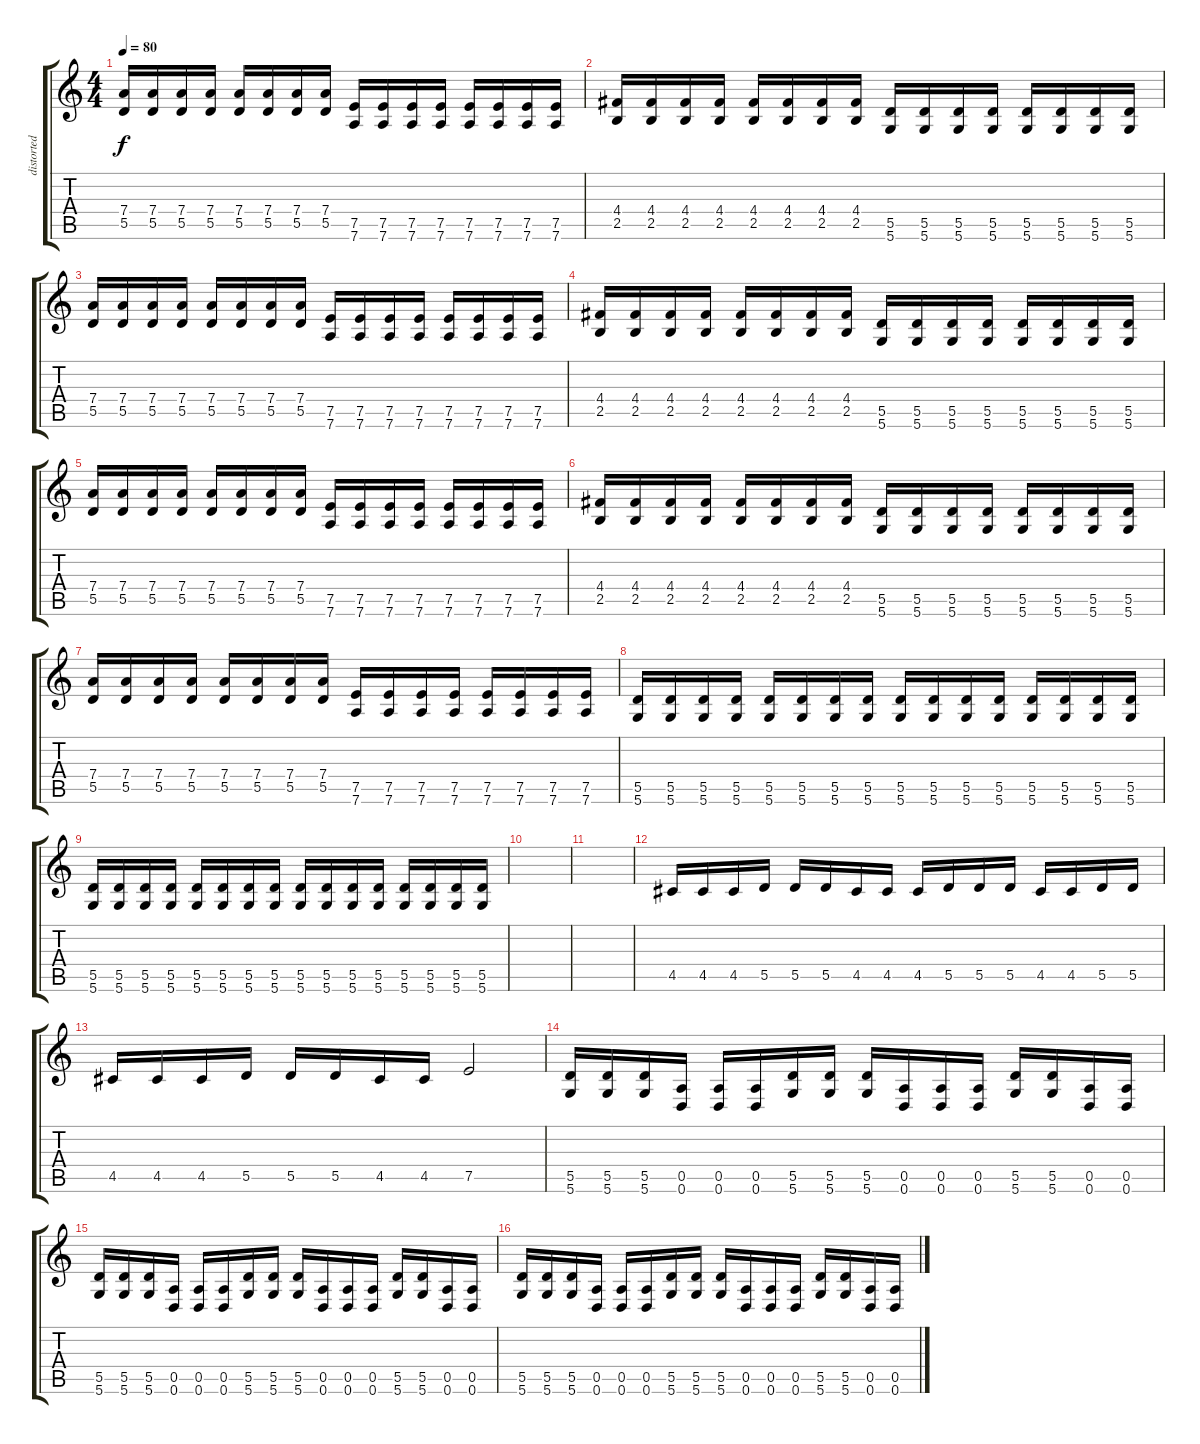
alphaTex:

\track ("distorted 1" "distorted ") {instrument overdrivenguitar}
\staff {score tabs}
\tuning (E4 B3 G3 D3 A2 D2) {hide}
\ts (4 4)
\tempo 80
\clef g2
\ks c
(7.4 5.5).16{dy f} (7.4 5.5).16 (7.4 5.5).16 (7.4 5.5).16 (7.4 5.5).16 (7.4 5.5).16 (7.4 5.5).16 (7.4 5.5).16 (7.5 7.6).16 (7.5 7.6).16 (7.5 7.6).16 (7.5 7.6).16 (7.5 7.6).16 (7.5 7.6).16 (7.5 7.6).16 (7.5 7.6).16 |
(4.4 2.5).16 (4.4 2.5).16 (4.4 2.5).16 (4.4 2.5).16 (4.4 2.5).16 (4.4 2.5).16 (4.4 2.5).16 (4.4 2.5).16 (5.5 5.6).16 (5.5 5.6).16 (5.5 5.6).16 (5.5 5.6).16 (5.5 5.6).16 (5.5 5.6).16 (5.5 5.6).16 (5.5 5.6).16 |
(7.4 5.5).16 (7.4 5.5).16 (7.4 5.5).16 (7.4 5.5).16 (7.4 5.5).16 (7.4 5.5).16 (7.4 5.5).16 (7.4 5.5).16 (7.5 7.6).16 (7.5 7.6).16 (7.5 7.6).16 (7.5 7.6).16 (7.5 7.6).16 (7.5 7.6).16 (7.5 7.6).16 (7.5 7.6).16 |
(4.4 2.5).16 (4.4 2.5).16 (4.4 2.5).16 (4.4 2.5).16 (4.4 2.5).16 (4.4 2.5).16 (4.4 2.5).16 (4.4 2.5).16 (5.5 5.6).16 (5.5 5.6).16 (5.5 5.6).16 (5.5 5.6).16 (5.5 5.6).16 (5.5 5.6).16 (5.5 5.6).16 (5.5 5.6).16 |
(7.4 5.5).16 (7.4 5.5).16 (7.4 5.5).16 (7.4 5.5).16 (7.4 5.5).16 (7.4 5.5).16 (7.4 5.5).16 (7.4 5.5).16 (7.5 7.6).16 (7.5 7.6).16 (7.5 7.6).16 (7.5 7.6).16 (7.5 7.6).16 (7.5 7.6).16 (7.5 7.6).16 (7.5 7.6).16 |
(4.4 2.5).16 (4.4 2.5).16 (4.4 2.5).16 (4.4 2.5).16 (4.4 2.5).16 (4.4 2.5).16 (4.4 2.5).16 (4.4 2.5).16 (5.5 5.6).16 (5.5 5.6).16 (5.5 5.6).16 (5.5 5.6).16 (5.5 5.6).16 (5.5 5.6).16 (5.5 5.6).16 (5.5 5.6).16 |
(7.4 5.5).16 (7.4 5.5).16 (7.4 5.5).16 (7.4 5.5).16 (7.4 5.5).16 (7.4 5.5).16 (7.4 5.5).16 (7.4 5.5).16 (7.5 7.6).16 (7.5 7.6).16 (7.5 7.6).16 (7.5 7.6).16 (7.5 7.6).16 (7.5 7.6).16 (7.5 7.6).16 (7.5 7.6).16 |
(5.5 5.6).16 (5.5 5.6).16 (5.5 5.6).16 (5.5 5.6).16 (5.5 5.6).16 (5.5 5.6).16 (5.5 5.6).16 (5.5 5.6).16 (5.5 5.6).16 (5.5 5.6).16 (5.5 5.6).16 (5.5 5.6).16 (5.5 5.6).16 (5.5 5.6).16 (5.5 5.6).16 (5.5 5.6).16 |
(5.5 5.6).16 (5.5 5.6).16 (5.5 5.6).16 (5.5 5.6).16 (5.5 5.6).16 (5.5 5.6).16 (5.5 5.6).16 (5.5 5.6).16 (5.5 5.6).16 (5.5 5.6).16 (5.5 5.6).16 (5.5 5.6).16 (5.5 5.6).16 (5.5 5.6).16 (5.5 5.6).16 (5.5 5.6).16 |
|
|
4.5.16{volume 4} 4.5.16 4.5.16 5.5.16 5.5.16 5.5.16 4.5.16 4.5.16 4.5.16 5.5.16 5.5.16 5.5.16 4.5.16 4.5.16 5.5.16 5.5.16 |
4.5.16 4.5.16 4.5.16 5.5.16 5.5.16 5.5.16 4.5.16 4.5.16 7.5.2 |
(5.5 5.6).16 (5.5 5.6).16 (5.5 5.6).16 (0.5 0.6).16 (0.5 0.6).16 (0.5 0.6).16 (5.5 5.6).16 (5.5 5.6).16 (5.5 5.6).16 (0.5 0.6).16 (0.5 0.6).16 (0.5 0.6).16 (5.5 5.6).16 (5.5 5.6).16 (0.5 0.6).16 (0.5 0.6).16 |
(5.5 5.6).16 (5.5 5.6).16 (5.5 5.6).16 (0.5 0.6).16 (0.5 0.6).16 (0.5 0.6).16 (5.5 5.6).16 (5.5 5.6).16 (5.5 5.6).16 (0.5 0.6).16 (0.5 0.6).16 (0.5 0.6).16 (5.5 5.6).16 (5.5 5.6).16 (0.5 0.6).16 (0.5 0.6).16 |
(5.5 5.6).16 (5.5 5.6).16 (5.5 5.6).16 (0.5 0.6).16 (0.5 0.6).16 (0.5 0.6).16 (5.5 5.6).16 (5.5 5.6).16 (5.5 5.6).16 (0.5 0.6).16 (0.5 0.6).16 (0.5 0.6).16 (5.5 5.6).16 (5.5 5.6).16 (0.5 0.6).16 (0.5 0.6).16
